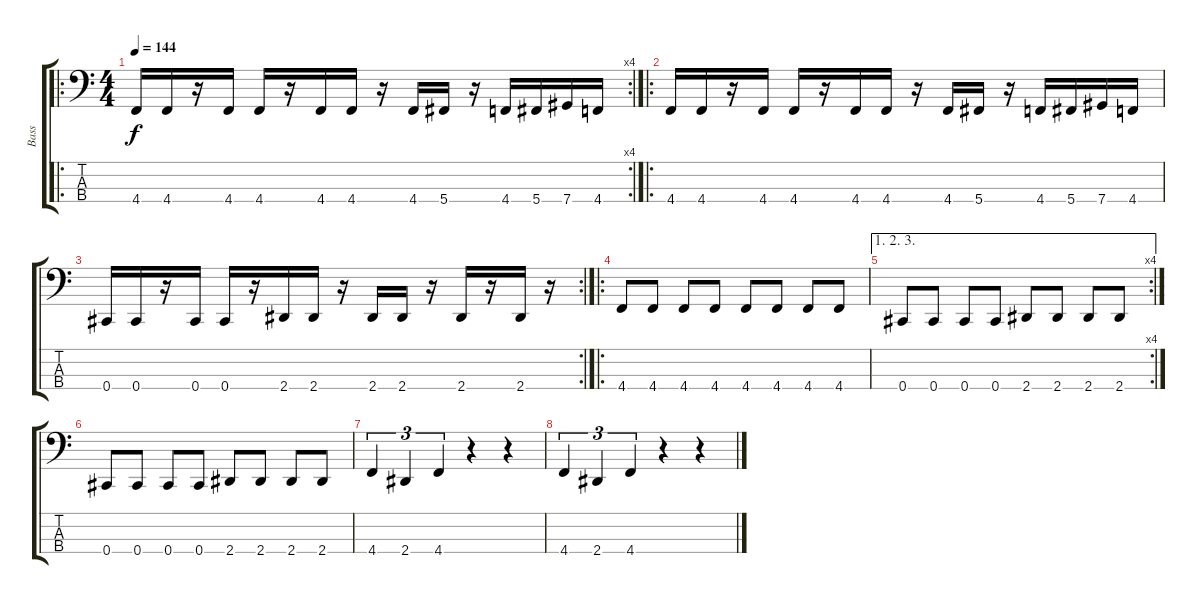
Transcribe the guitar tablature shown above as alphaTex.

\track ("Bass" "Bass") {instrument electricbassfinger}
\staff {score tabs}
\tuning (Gb2 Db2 Ab1 Db1) {hide}
\ro
\rc 4
\ts (4 4)
\tempo 144
\clef f4
\ks c
4.4.16{dy f} 4.4.16 r.16 4.4.16 4.4.16 r.16 4.4.16 4.4.16 r.16 4.4.16 5.4.16 r.16 4.4.16 5.4.16 7.4.16 4.4.16 |
\ro
4.4.16 4.4.16 r.16 4.4.16 4.4.16 r.16 4.4.16 4.4.16 r.16 4.4.16 5.4.16 r.16 4.4.16 5.4.16 7.4.16 4.4.16 |
\rc 2
0.4.16 0.4.16 r.16 0.4.16 0.4.16 r.16 2.4.16 2.4.16 r.16 2.4.16 2.4.16 r.16 2.4.16 r.16 2.4.16 r.16 |
\ro
4.4.8 4.4.8 4.4.8 4.4.8 4.4.8 4.4.8 4.4.8 4.4.8 |
\ae (1 2 3)
\rc 4
0.4.8 0.4.8 0.4.8 0.4.8 2.4.8 2.4.8 2.4.8 2.4.8 |
0.4.8 0.4.8 0.4.8 0.4.8 2.4.8 2.4.8 2.4.8 2.4.8 |
4.4.4{tu (3 2)} 2.4.4{tu (3 2)} 4.4.4{tu (3 2)} r.4 r.4 |
4.4.4{tu (3 2)} 2.4.4{tu (3 2)} 4.4.4{tu (3 2)} r.4 r.4
